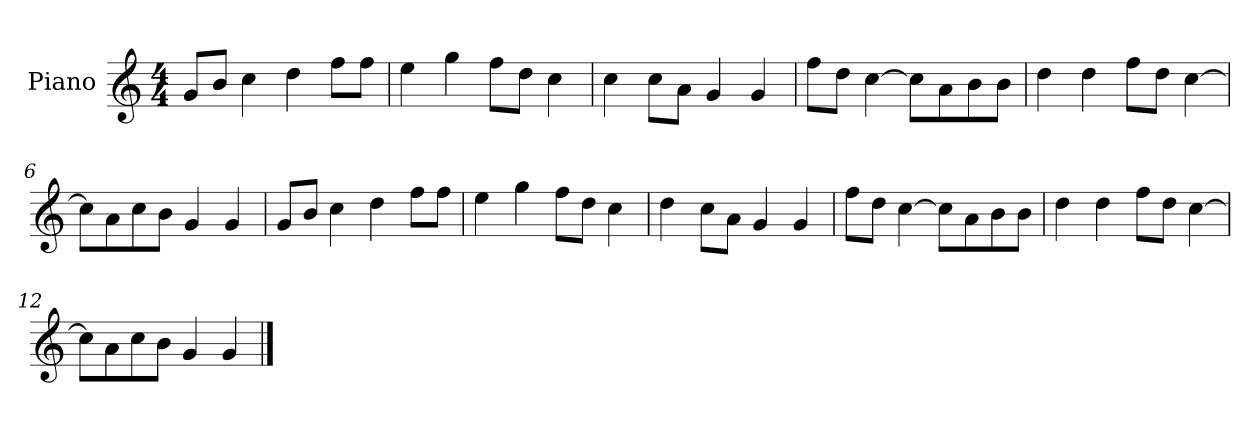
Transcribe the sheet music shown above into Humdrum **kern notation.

**kern
*part1
*staff1
*I"Piano
*I'P-no
*clefG2
*k[]
*M4/4
*MM90
=1
8g/L
8b/J
4cc\
4dd\
8ff\L
8ff\J
=2
4ee\
4gg\
8ff\L
8dd\J
4cc\
=3
4cc\
8cc\L
8a\J
4g/
4g/
=4
8ff\L
8dd\J
[4cc\
8cc\L]
8a\
8b\
8b\J
=5
4dd\
4dd\
8ff\L
8dd\J
[4cc\
=6
8cc\L]
8a\
8cc\
8b\J
4g/
4g/
!!LO:LB:g=z
=7
8g/L
8b/J
4cc\
4dd\
8ff\L
8ff\J
=8
4ee\
4gg\
8ff\L
8dd\J
4cc\
=9
4dd\
8cc\L
8a\J
4g/
4g/
=10
8ff\L
8dd\J
[4cc\
8cc\L]
8a\
8b\
8b\J
=11
4dd\
4dd\
8ff\L
8dd\J
[4cc\
=12
8cc\L]
8a\
8cc\
8b\J
4g/
4g/
==
*-
